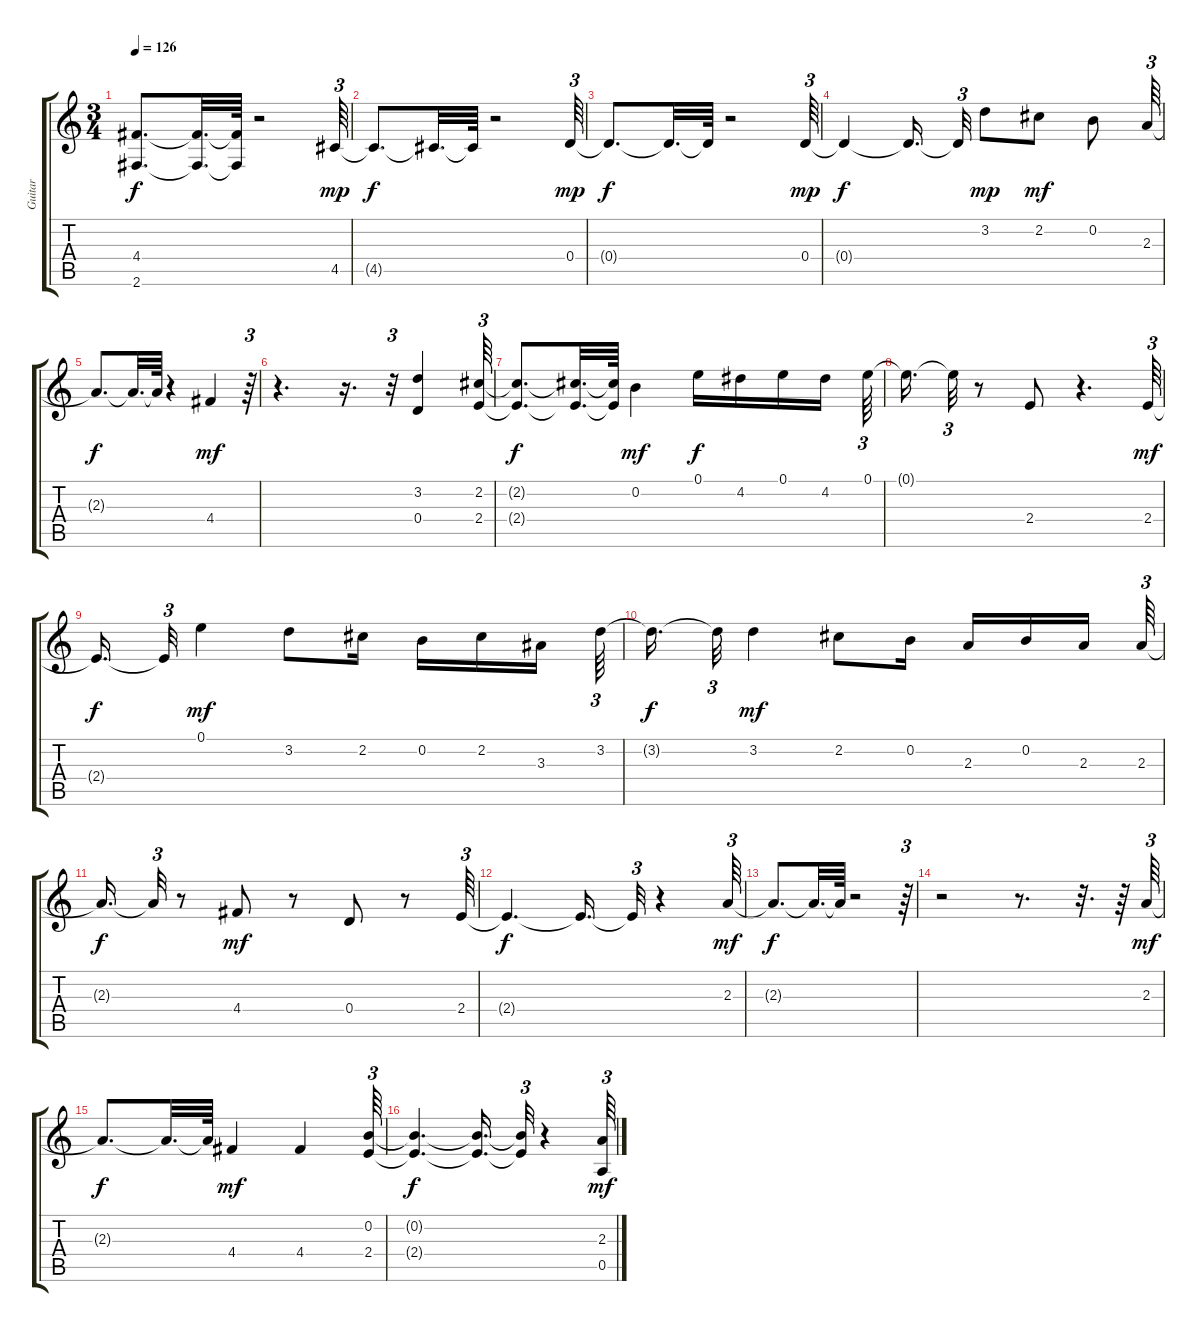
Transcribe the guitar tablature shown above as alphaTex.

\track ("Guitar" "Guitar") {instrument overdrivenguitar}
\staff {score tabs}
\tuning (E4 B3 G3 D3 A2 E2) {hide}
\ts (3 4)
\tempo 126
\clef g2
\ks c
(4.4{t} 2.6{t}).8{d dy f} (4.4{t} 2.6{t}).32{d} (4.4{t} 2.6{t}).64 r.2 4.5.64{tu (3 2) dy mp} |
4.5{t}.8{d dy f} 4.5{t}.32{d} 4.5{t}.64 r.2 0.4.64{tu (3 2) dy mp} |
0.4{t}.8{d dy f} 0.4{t}.32{d} 0.4{t}.64 r.2 0.4.64{tu (3 2) dy mp} |
0.4{t}.4{dy f} 0.4{t}.16{d beam splitsecondary} 0.4{t}.32{tu (3 2)} 3.2.8{dy mp} 2.2.8{dy mf} 0.2.8 2.3.64{tu (3 2)} |
2.3{t}.8{d dy f} 2.3{t}.32{d} 2.3{t}.64 r.4 4.4.4{dy mf} r.64{tu (3 2)} |
r.4{d} r.16{d} r.32{tu (3 2)} (3.2 0.4).4 (2.2 2.4).64{tu (3 2)} |
(2.2{t} 2.4{t}).8{d dy f} (2.2{t} 2.4{t}).32{d} (2.2{t} 2.4{t}).64 0.2.4{dy mf} 0.1.16{dy f} 4.2.16 0.1.16 4.2.16 0.1.64{tu (3 2)} |
0.1{t}.16{d} 0.1{t}.32{tu (3 2)} r.8 2.4.8 r.4{d} 2.4.64{tu (3 2) dy mf} |
2.4{t}.16{d dy f} 2.4{t}.32{tu (3 2)} 0.1.4{dy mf} 3.2.8 2.2.16 0.2.16 2.2.16 3.3.16{beam splitsecondary} 3.2.64{tu (3 2)} |
3.2{t}.16{d dy f} 3.2{t}.32{tu (3 2)} 3.2.4{dy mf} 2.2.8 0.2.16 2.3.16 0.2.16 2.3.16{beam splitsecondary} 2.3.64{tu (3 2)} |
2.3{t}.16{d dy f} 2.3{t}.32{tu (3 2)} r.8 4.4.8{dy mf} r.8 0.4.8 r.8 2.4.64{tu (3 2)} |
2.4{t}.4{d dy f} 2.4{t}.16{d} 2.4{t}.32{tu (3 2)} r.4 2.3.64{tu (3 2) dy mf} |
2.3{t}.8{d dy f} 2.3{t}.32{d} 2.3{t}.64 r.2 r.64{tu (3 2)} |
r.2 r.8{d} r.32{d} r.64 2.3.64{tu (3 2) dy mf} |
2.3{t}.8{d dy f} 2.3{t}.32{d} 2.3{t}.64 4.4.4{dy mf} 4.4.4 (0.2 2.4).64{tu (3 2)} |
(0.2{t} 2.4{t}).4{d dy f} (0.2{t} 2.4{t}).16{d} (0.2{t} 2.4{t}).32{tu (3 2)} r.4 (2.3 0.5).64{tu (3 2) dy mf}
